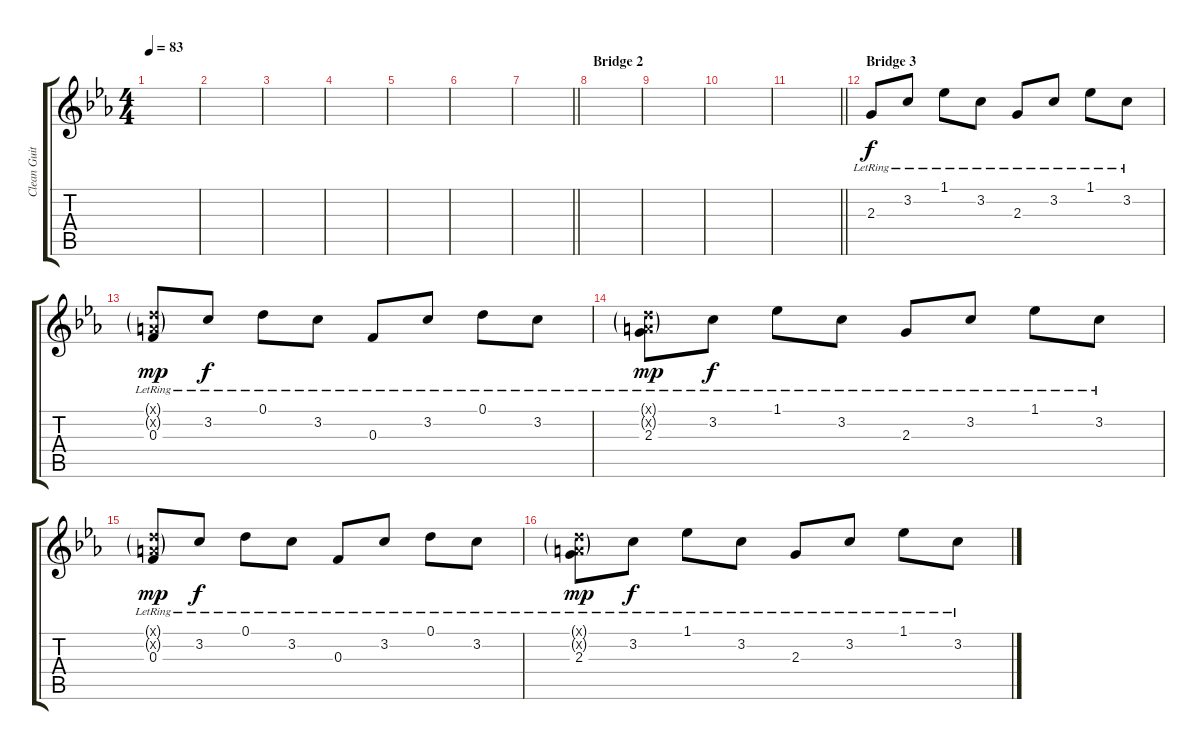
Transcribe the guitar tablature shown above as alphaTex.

\track ("Clean Guitar 1" "Clean Guit") {instrument electricguitarclean}
\staff {score tabs}
\tuning (D4 A3 F3 C3 G2 C2) {hide}
\ts (4 4)
\tempo 83
\clef g2
\ks cminor
|
|
|
|
|
|
\barLineRight lightlight
|
\section ("" "Bridge 2")
|
|
|
\barLineRight lightlight
|
\section ("" "Bridge 3")
2.3{lr}.8 3.2{lr}.8 1.1{lr}.8 3.2{lr}.8 2.3{lr}.8 3.2{lr}.8 1.1{lr}.8 3.2{lr}.8 |
(0.1{g x} 0.2{g x} 0.3{lr}).8{dy mp} 3.2{lr}.8{dy f} 0.1{lr}.8 3.2{lr}.8 0.3{lr}.8 3.2{lr}.8 0.1{lr}.8 3.2{lr}.8 |
(0.1{g x} 0.2{g x} 2.3{lr}).8{dy mp} 3.2{lr}.8{dy f} 1.1{lr}.8 3.2{lr}.8 2.3{lr}.8 3.2{lr}.8 1.1{lr}.8 3.2{lr}.8 |
(0.1{g x} 0.2{g x} 0.3{lr}).8{dy mp} 3.2{lr}.8{dy f} 0.1{lr}.8 3.2{lr}.8 0.3{lr}.8 3.2{lr}.8 0.1{lr}.8 3.2{lr}.8 |
(0.1{g x} 0.2{g x} 2.3{lr}).8{dy mp} 3.2{lr}.8{dy f} 1.1{lr}.8 3.2{lr}.8 2.3{lr}.8 3.2{lr}.8 1.1{lr}.8 3.2{lr}.8
